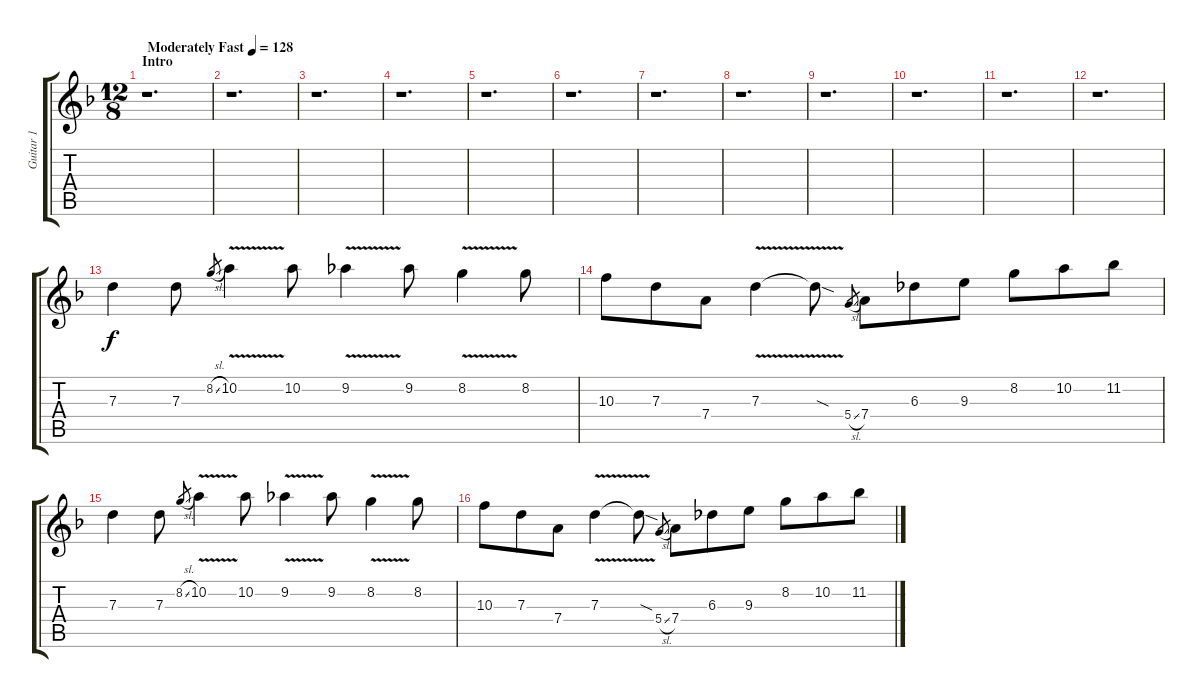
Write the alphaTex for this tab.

\track ("Guitar 1" "Guitar 1") {instrument distortionguitar}
\staff {score tabs}
\tuning (E4 B3 G3 D3 A2 D2) {hide}
\ts (12 8)
\section ("" "Intro")
\tempo (128 "Moderately Fast")
\clef g2
\ks dminor
r.1{d dy f instrument distortionguitar} |
r.1{d} |
r.1{d} |
r.1{d} |
r.1{d} |
r.1{d} |
r.1{d} |
r.1{d} |
r.1{d} |
r.1{d} |
r.1{d} |
r.1{d} |
7.3.4 7.3.8 8.2{sl}.8{gr} 10.2{v}.4 10.2.8 9.2{v}.4 9.2.8 8.2{v}.4 8.2.8 |
10.3.8 7.3.8 7.4.8 7.3{v}.4 7.3{sod t}.8 5.4{sl}.8{gr} 7.4.8 6.3.8 9.3.8 8.2.8 10.2.8 11.2.8 |
7.3.4 7.3.8 8.2{sl}.8{gr} 10.2{v}.4 10.2.8 9.2{v}.4 9.2.8 8.2{v}.4 8.2.8 |
10.3.8 7.3.8 7.4.8 7.3{v}.4 7.3{sod t}.8 5.4{sl}.8{gr} 7.4.8 6.3.8 9.3.8 8.2.8 10.2.8 11.2.8
